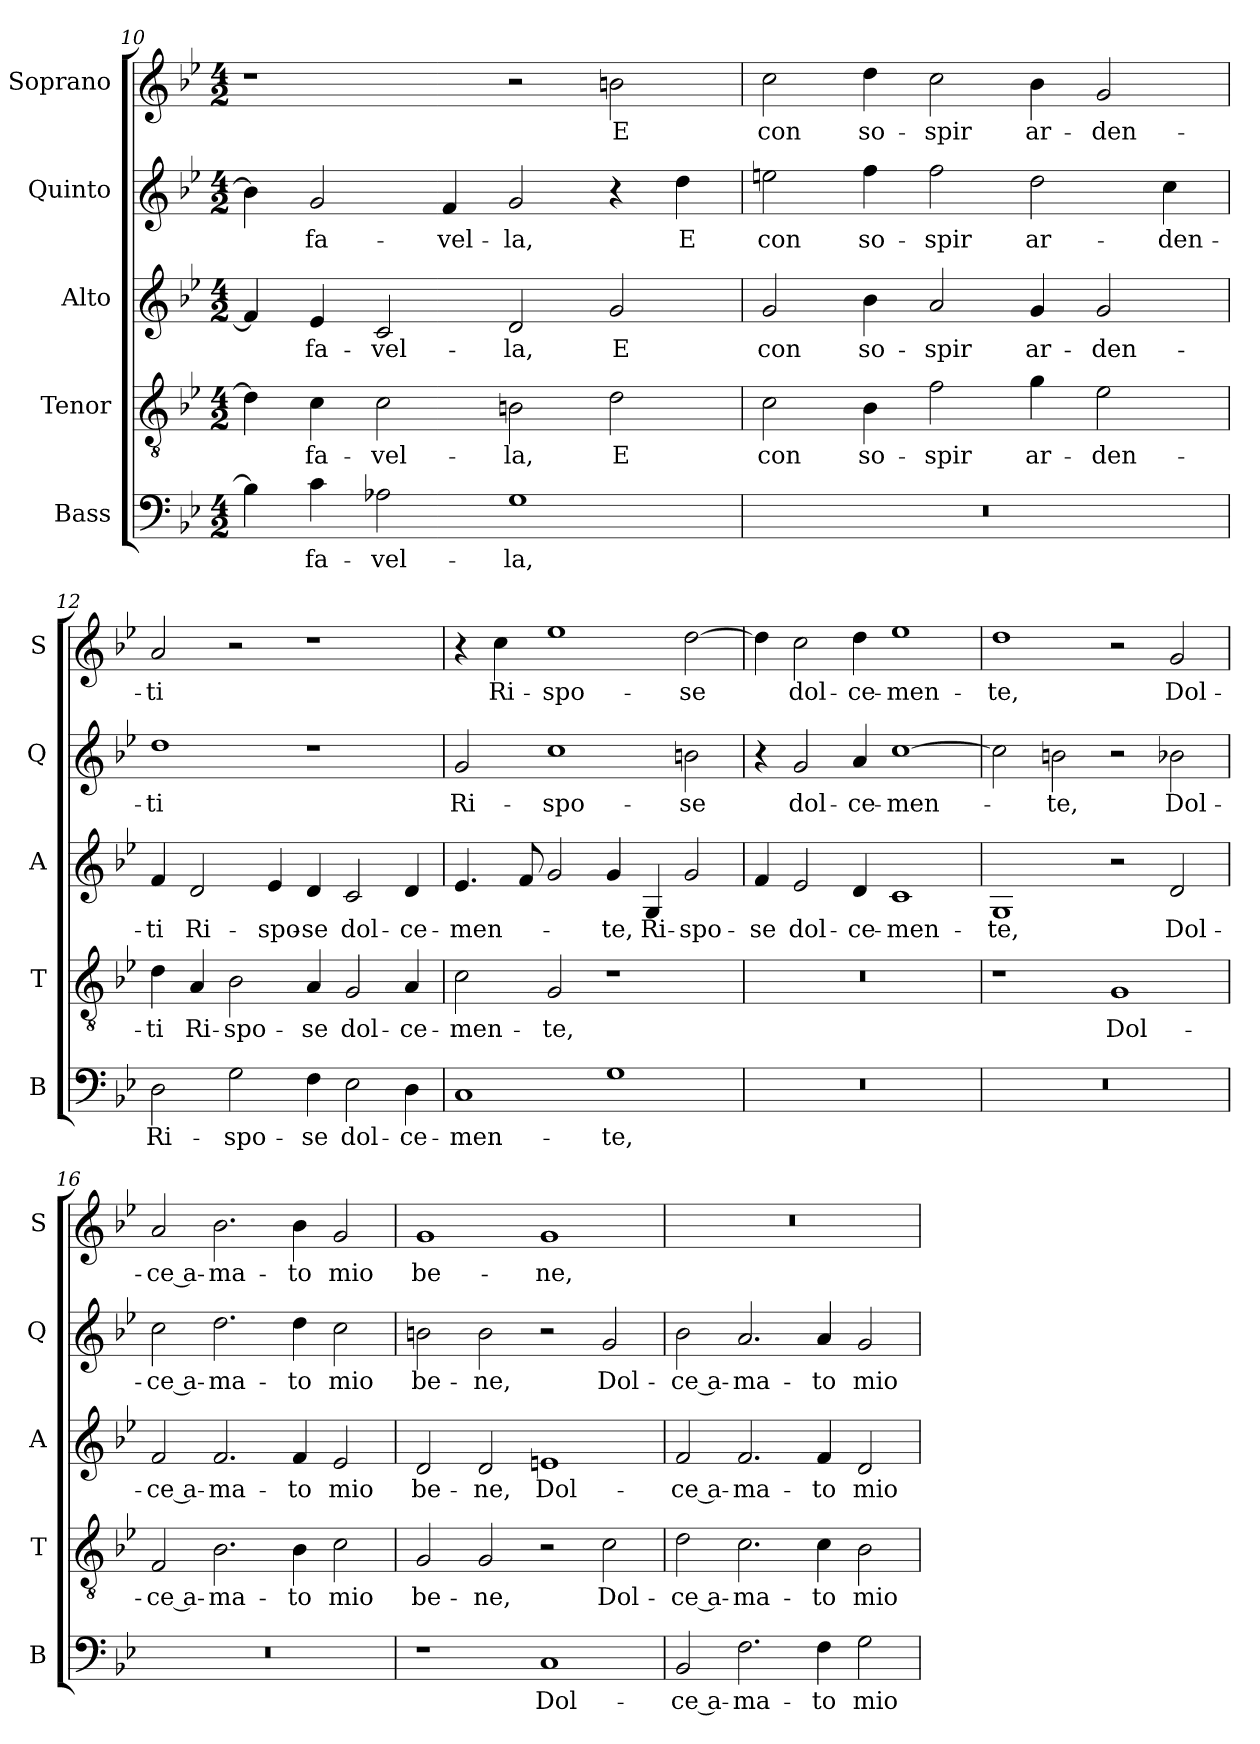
**kern	**text	**kern	**text	**kern	**text	**kern	**text	**kern	**text
*part5	*part5	*part4	*part4	*part3	*part3	*part2	*part2	*part1	*part1
*staff5	*staff5	*staff4	*staff4	*staff3	*staff3	*staff2	*staff2	*staff1	*staff1
*I"Bass	*	*I"Tenor	*	*I"Alto	*	*I"Quinto	*	*I"Soprano	*
*I'B	*	*I'T	*	*I'A	*	*I'Q	*	*I'S	*
*clefF4	*	*clefGv2	*	*clefG2	*	*clefG2	*	*clefG2	*
*k[b-e-]	*	*k[b-e-]	*	*k[b-e-]	*	*k[b-e-]	*	*k[b-e-]	*
*B-:	*	*B-:	*	*B-:	*	*B-:	*	*B-:	*
*M4/2	*	*M4/2	*	*M4/2	*	*M4/2	*	*M4/2	*
=10	=10	=10	=10	=10	=10	=10	=10	=10	=10
4B-\]	.	4d\]	.	4f/]	.	4b-\]	.	1r	.
!	!LO:LY:b	!	!LO:LY:b	!	!LO:LY:b	!	!LO:LY:b	!	!
4c\	fa-	4c\	fa-	4e-/	fa-	2g/	fa-	.	.
!	!LO:LY:b	!	!LO:LY:b	!	!LO:LY:b	!	!	!	!
2A-X\	-vel-	2c\	-vel-	2c/	-vel-	.	.	.	.
!	!	!	!	!	!	!	!LO:LY:b	!	!
.	.	.	.	.	.	4f/	-vel-	.	.
!	!LO:LY:b	!	!LO:LY:b	!	!LO:LY:b	!	!LO:LY:b	!	!
1G	-la,	2Bn\	-la,	2d/	-la,	2g/	-la,	2r	.
!	!	!	!LO:LY:b	!	!LO:LY:b	!	!	!	!LO:LY:b
.	.	2d\	E	2g/	E	4r	.	2bn\	E
!	!	!	!	!	!	!	!LO:LY:b	!	!
.	.	.	.	.	.	4dd\	E	.	.
!!LO:LB:g=z
=11	=11	=11	=11	=11	=11	=11	=11	=11	=11
!	!	!	!LO:LY:b	!	!LO:LY:b	!	!LO:LY:b	!	!LO:LY:b
0r	.	2c\	con	2g/	con	2een\	con	2cc\	con
!	!	!	!LO:LY:b	!	!LO:LY:b	!	!LO:LY:b	!	!LO:LY:b
.	.	4B-\	so-	4b-\	so-	4ff\	so-	4dd\	so-
!	!	!	!LO:LY:b	!	!LO:LY:b	!	!LO:LY:b	!	!LO:LY:b
.	.	2f\	-spir	2a/	-spir	2ff\	-spir	2cc\	-spir
!	!	!	!LO:LY:b	!	!LO:LY:b	!	!LO:LY:b	!	!LO:LY:b
.	.	4g\	ar-	4g/	ar-	2dd\	ar-	4b-\	ar-
!	!	!	!LO:LY:b	!	!LO:LY:b	!	!	!	!LO:LY:b
.	.	2e-\	-den-	2g/	-den-	.	.	2g/	-den-
!	!	!	!	!	!	!	!LO:LY:b	!	!
.	.	.	.	.	.	4cc\	-den-	.	.
=12	=12	=12	=12	=12	=12	=12	=12	=12	=12
!	!LO:LY:b	!	!LO:LY:b	!	!LO:LY:b	!	!LO:LY:b	!	!LO:LY:b
2D\	Ri-	4d\	-ti	4f/	-ti	1dd	-ti	2a/	-ti
!	!	!	!LO:LY:b	!	!LO:LY:b	!	!	!	!
.	.	4A/	Ri-	2d/	Ri-	.	.	.	.
!	!LO:LY:b	!	!LO:LY:b	!	!	!	!	!	!
2G\	-spo-	2B-\	-spo-	.	.	.	.	2r	.
!	!	!	!	!	!LO:LY:b	!	!	!	!
.	.	.	.	4e-/	-spo-	.	.	.	.
!	!LO:LY:b	!	!LO:LY:b	!	!LO:LY:b	!	!	!	!
4F\	-se	4A/	-se	4d/	-se	1r	.	1r	.
!	!LO:LY:b	!	!LO:LY:b	!	!LO:LY:b	!	!	!	!
2E-\	dol-	2G/	dol-	2c/	dol-	.	.	.	.
!	!LO:LY:b	!	!LO:LY:b	!	!LO:LY:b	!	!	!	!
4D\	-ce-	4A/	-ce-	4d/	-ce-	.	.	.	.
=13	=13	=13	=13	=13	=13	=13	=13	=13	=13
!	!LO:LY:b	!	!LO:LY:b	!	!LO:LY:b	!	!LO:LY:b	!	!
1C	-men-	2c\	-men-	4.e-/	-men-	2g/	Ri-	4r	.
!	!	!	!	!	!	!	!	!	!LO:LY:b
.	.	.	.	.	.	.	.	4cc\	Ri-
.	.	.	.	8f/	.	.	.	.	.
!	!	!	!LO:LY:b	!	!	!	!LO:LY:b	!	!LO:LY:b
.	.	2G/	-te,	2g/	.	1cc	-spo-	1ee-	-spo-
!	!LO:LY:b	!	!	!	!LO:LY:b	!	!	!	!
1G	-te,	1r	.	4g/	-te,	.	.	.	.
!	!	!	!	!	!LO:LY:b	!	!	!	!
.	.	.	.	4G/	Ri-	.	.	.	.
!	!	!	!	!	!LO:LY:b	!	!LO:LY:b	!	!LO:LY:b
.	.	.	.	2g/	-spo-	2bn\	-se	[2dd\	-se
=14	=14	=14	=14	=14	=14	=14	=14	=14	=14
!	!	!	!	!	!LO:LY:b	!	!	!	!
0r	.	0r	.	4f/	-se	4r	.	4dd\]	.
!	!	!	!	!	!LO:LY:b	!	!LO:LY:b	!	!LO:LY:b
.	.	.	.	2e-/	dol-	2g/	dol-	2cc\	dol-
!	!	!	!	!	!LO:LY:b	!	!LO:LY:b	!	!LO:LY:b
.	.	.	.	4d/	-ce-	4a/	-ce-	4dd\	-ce-
!	!	!	!	!	!LO:LY:b	!	!LO:LY:b	!	!LO:LY:b
.	.	.	.	1c	-men-	[1cc	-men-	1ee-	-men-
!!LO:LB:g=z
=15	=15	=15	=15	=15	=15	=15	=15	=15	=15
!	!	!	!	!	!LO:LY:b	!	!	!	!LO:LY:b
0r	.	1r	.	1G	-te,	2cc\]	.	1dd	-te,
!	!	!	!	!	!	!	!LO:LY:b	!	!
.	.	.	.	.	.	2bn\	-te,	.	.
!	!	!	!LO:LY:b	!	!	!	!	!	!
.	.	1G	Dol-	2r	.	2r	.	2r	.
!	!	!	!	!	!LO:LY:b	!	!LO:LY:b	!	!LO:LY:b
.	.	.	.	2d/	Dol-	2b-X\	Dol-	2g/	Dol-
=16	=16	=16	=16	=16	=16	=16	=16	=16	=16
!	!	!	!LO:LY:b	!	!LO:LY:b	!	!LO:LY:b	!	!LO:LY:b
0r	.	2F/	-ce a-	2f/	-ce a-	2cc\	-ce a-	2a/	-ce a-
!	!	!	!LO:LY:b	!	!LO:LY:b	!	!LO:LY:b	!	!LO:LY:b
.	.	2.B-\	-ma-	2.f/	-ma-	2.dd\	-ma-	2.b-\	-ma-
!	!	!	!LO:LY:b	!	!LO:LY:b	!	!LO:LY:b	!	!LO:LY:b
.	.	4B-\	-to	4f/	-to	4dd\	-to	4b-\	-to
!	!	!	!LO:LY:b	!	!LO:LY:b	!	!LO:LY:b	!	!LO:LY:b
.	.	2c\	mio	2e-/	mio	2cc\	mio	2g/	mio
=17	=17	=17	=17	=17	=17	=17	=17	=17	=17
!	!	!	!LO:LY:b	!	!LO:LY:b	!	!LO:LY:b	!	!LO:LY:b
1r	.	2G/	be-	2d/	be-	2bn\	be-	1g	be-
!	!	!	!LO:LY:b	!	!LO:LY:b	!	!LO:LY:b	!	!
.	.	2G/	-ne,	2d/	-ne,	2b\	-ne,	.	.
!	!LO:LY:b	!	!	!	!LO:LY:b	!	!	!	!LO:LY:b
1C	Dol-	2r	.	1en	Dol-	2r	.	1g	-ne,
!	!	!	!LO:LY:b	!	!	!	!LO:LY:b	!	!
.	.	2c\	Dol-	.	.	2g/	Dol-	.	.
=18	=18	=18	=18	=18	=18	=18	=18	=18	=18
!	!LO:LY:b	!	!LO:LY:b	!	!LO:LY:b	!	!LO:LY:b	!	!
2BB-/	-ce a-	2d\	-ce a-	2f/	-ce a-	2b-\	-ce a-	0r	.
!	!LO:LY:b	!	!LO:LY:b	!	!LO:LY:b	!	!LO:LY:b	!	!
2.F\	-ma-	2.c\	-ma-	2.f/	-ma-	2.a/	-ma-	.	.
!	!LO:LY:b	!	!LO:LY:b	!	!LO:LY:b	!	!LO:LY:b	!	!
4F\	-to	4c\	-to	4f/	-to	4a/	-to	.	.
!	!LO:LY:b	!	!LO:LY:b	!	!LO:LY:b	!	!LO:LY:b	!	!
2G\	mio	2B-\	mio	2d/	mio	2g/	mio	.	.
=	=	=	=	=	=	=	=	=	=
*-	*-	*-	*-	*-	*-	*-	*-	*-	*-
